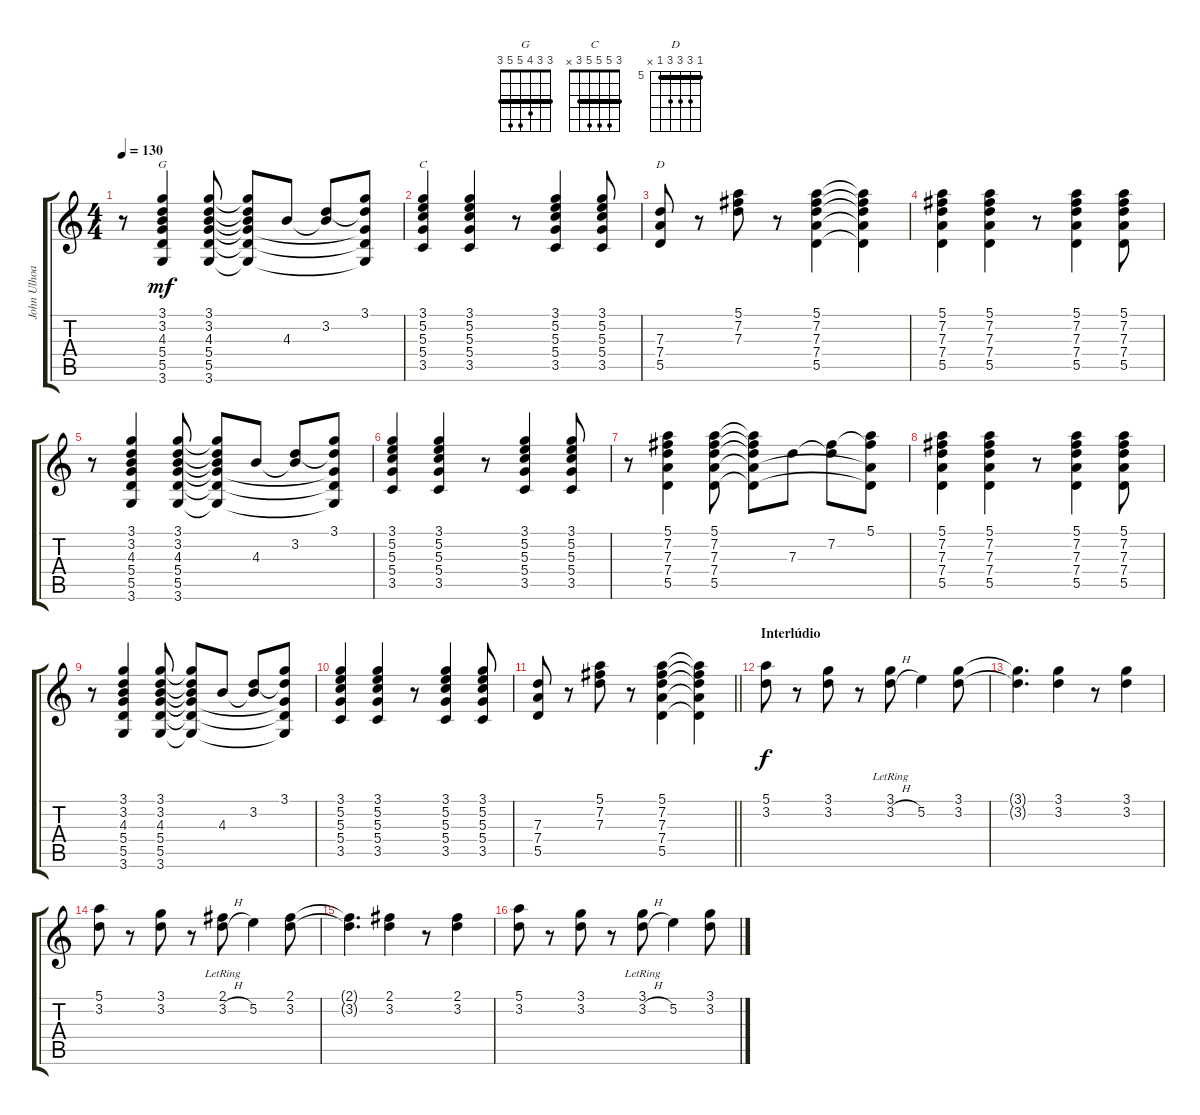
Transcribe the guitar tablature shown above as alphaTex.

\track ("John Ulhoa" "John Ulhoa") {instrument acousticguitarsteel}
\staff {score tabs}
\tuning (E4 B3 G3 D3 A2 E2) {hide}
\chord ("G" 3 3 4 5 5 3) {barre 3}
\chord ("C" 3 5 5 5 3 x) {barre 3}
\chord ("D" 5 7 7 7 5 x) {firstfret 5 barre 5}
\ts (4 4)
\tempo 130
\clef g2
\ks c
r.8{dy mf} (3.1 3.2 4.3 5.4 5.5 3.6).4{ch "G"} (3.1 3.2 4.3 5.4 5.5 3.6).8 (3.1{t} 3.2{t} 4.3{t} 5.4{t} 5.5{t} 3.6{t}).8 4.3.8 (3.2 4.3{t}).8 (3.1 3.2{t} 5.4{t} 5.5{t} 3.6{t}).8 |
(3.1 5.2 5.3 5.4 3.5).4{ch "C"} (3.1 5.2 5.3 5.4 3.5).4 r.8 (3.1 5.2 5.3 5.4 3.5).4 (3.1 5.2 5.3 5.4 3.5).8 |
(7.3 7.4 5.5).8{ch "D"} r.8 (5.1 7.2 7.3).8 r.8 (5.1 7.2 7.3 7.4 5.5).4 (5.1{t} 7.2{t} 7.3{t} 7.4{t} 5.5{t}).4 |
(5.1 7.2 7.3 7.4 5.5).4 (5.1 7.2 7.3 7.4 5.5).4 r.8 (5.1 7.2 7.3 7.4 5.5).4 (5.1 7.2 7.3 7.4 5.5).8 |
r.8 (3.1 3.2 4.3 5.4 5.5 3.6).4 (3.1 3.2 4.3 5.4 5.5 3.6).8 (3.1{t} 3.2{t} 4.3{t} 5.4{t} 5.5{t} 3.6{t}).8 4.3.8 (3.2 4.3{t}).8 (3.1 3.2{t} 5.4{t} 5.5{t} 3.6{t}).8 |
(3.1 5.2 5.3 5.4 3.5).4 (3.1 5.2 5.3 5.4 3.5).4 r.8 (3.1 5.2 5.3 5.4 3.5).4 (3.1 5.2 5.3 5.4 3.5).8 |
r.8 (5.1 7.2 7.3 7.4 5.5).4 (5.1 7.2 7.3 7.4 5.5).8 (5.1{t} 7.2{t} 7.3{t} 7.4{t} 5.5{t}).8 7.3.8 (7.2 7.3{t}).8 (5.1 7.2{t} 7.4{t} 5.5{t}).8 |
(5.1 7.2 7.3 7.4 5.5).4 (5.1 7.2 7.3 7.4 5.5).4 r.8 (5.1 7.2 7.3 7.4 5.5).4 (5.1 7.2 7.3 7.4 5.5).8 |
r.8 (3.1 3.2 4.3 5.4 5.5 3.6).4 (3.1 3.2 4.3 5.4 5.5 3.6).8 (3.1{t} 3.2{t} 4.3{t} 5.4{t} 5.5{t} 3.6{t}).8 4.3.8 (3.2 4.3{t}).8 (3.1 3.2{t} 5.4{t} 5.5{t} 3.6{t}).8 |
(3.1 5.2 5.3 5.4 3.5).4 (3.1 5.2 5.3 5.4 3.5).4 r.8 (3.1 5.2 5.3 5.4 3.5).4 (3.1 5.2 5.3 5.4 3.5).8 |
\barLineRight lightlight
(7.3 7.4 5.5).8 r.8 (5.1 7.2 7.3).8 r.8 (5.1 7.2 7.3 7.4 5.5).4 (5.1{t} 7.2{t} 7.3{t} 7.4{t} 5.5{t}).4 |
\section ("" "Interlúdio")
(5.1 3.2).8{dy f} r.8 (3.1 3.2).8 r.8 (3.1{lr} 3.2{h}).8 5.2.4 (3.1 3.2).8 |
(3.1{t} 3.2{t}).4{d} (3.1 3.2).4 r.8 (3.1 3.2).4 |
(5.1 3.2).8 r.8 (3.1 3.2).8 r.8 (2.1{lr} 3.2{h}).8 5.2.4 (2.1 3.2).8 |
(2.1{t} 3.2{t}).4{d} (2.1 3.2).4 r.8 (2.1 3.2).4 |
(5.1 3.2).8 r.8 (3.1 3.2).8 r.8 (3.1{lr} 3.2{h}).8 5.2.4 (3.1 3.2).8
